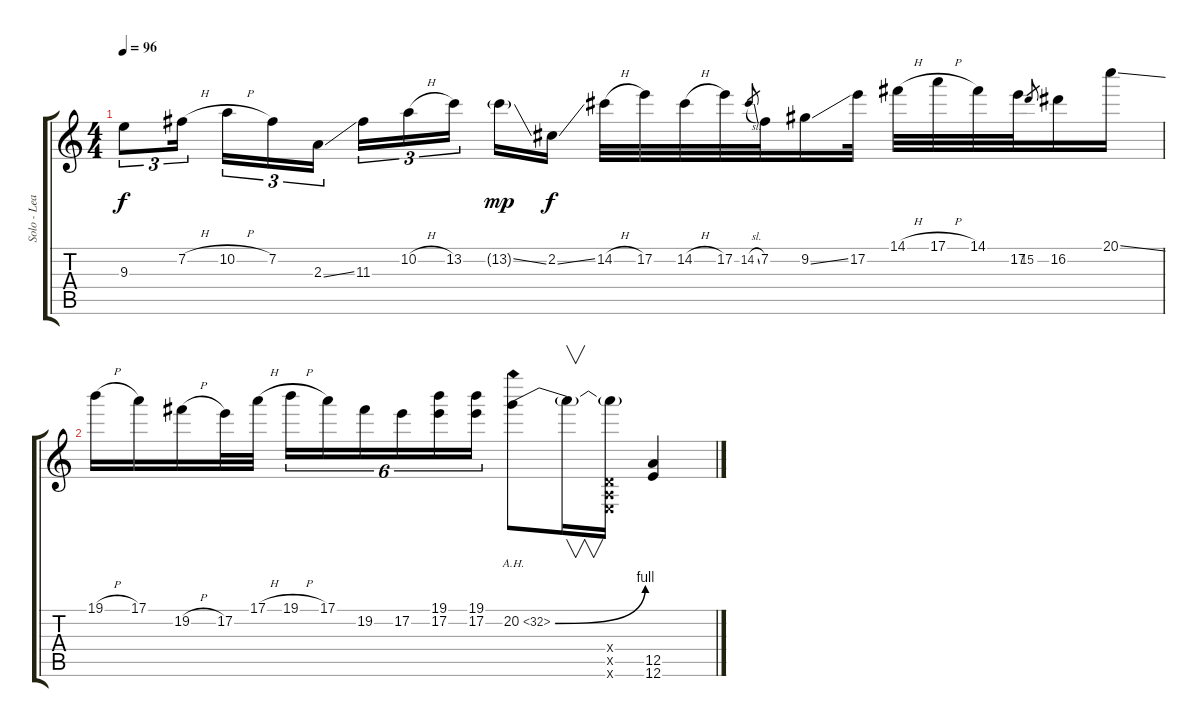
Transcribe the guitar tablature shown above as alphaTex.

\track ("Solo - Lead" "Solo - Lea") {instrument overdrivenguitar}
\staff {score tabs}
\tuning (E4 B3 G3 D3 A2 E2) {hide}
\ts (4 4)
\tempo 96
\clef g2
\ks c
9.3.8{tu (3 2) dy f} 7.2{h}.16{tu (3 2)} 10.2{h}.16{tu (3 2)} 7.2.16{tu (3 2)} 2.3{ss}.16{tu (3 2)} 11.3.16{tu (3 2)} 10.2{h}.16{tu (3 2)} 13.2.16{tu (3 2)} 13.2{ss g}.16{dy mp} 2.2{ss}.16{dy f} 14.2{h}.32 17.2.32 14.2{h}.32 17.2.32 14.2{sl}.8{gr} 7.2.32 9.2{ss}.16 17.2.32 14.1{h}.32 17.1{h}.32 14.1.32 17.2.32 15.2.8{gr} 16.2.16 20.1{ss}.16 |
19.1{h}.16 17.1.16 19.2{h}.16 17.2.32 17.1{h}.32 19.1{h}.16{tu (6 4)} 17.1.16{tu (6 4)} 19.2.16{tu (6 4)} 17.2.16{tu (6 4)} (19.1 17.2).16{tu (6 4)} (19.1 17.2).16{tu (6 4)} 20.2{be (bend 0 0 60 4) ah 12}.8 20.2{t}.16{v} (20.2{t} 0.4{x} 0.5{x} 0.6{x}).16 (12.5 12.6).4
